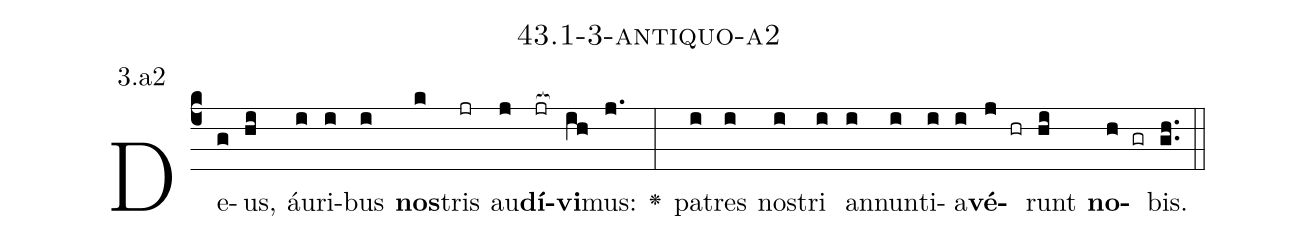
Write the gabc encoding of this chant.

name: 43.1-3-antiquo-a2;
annotation: 3.a2;
%%
(c4)De(g)us,(hi) áu(i)ri(i)bus(i) <b>nos</b>(k)tris(jr) au(j)<b>dí</b>(jr[ocb:1{])<b>vi</b>(ih[ocb:0}])mus:(j.) <v>\greheightstar</v>(:) pa(i)tres(i) nos(i)tri(i) an(i)nun(i)ti(i)a(i)<b>vé</b>(j hr)runt(hi) <b>no</b>(h gr)bis.(gh..) (::)


%E(i) u(i) o(j) u(hi) a(h) e.(gh..) (::)
